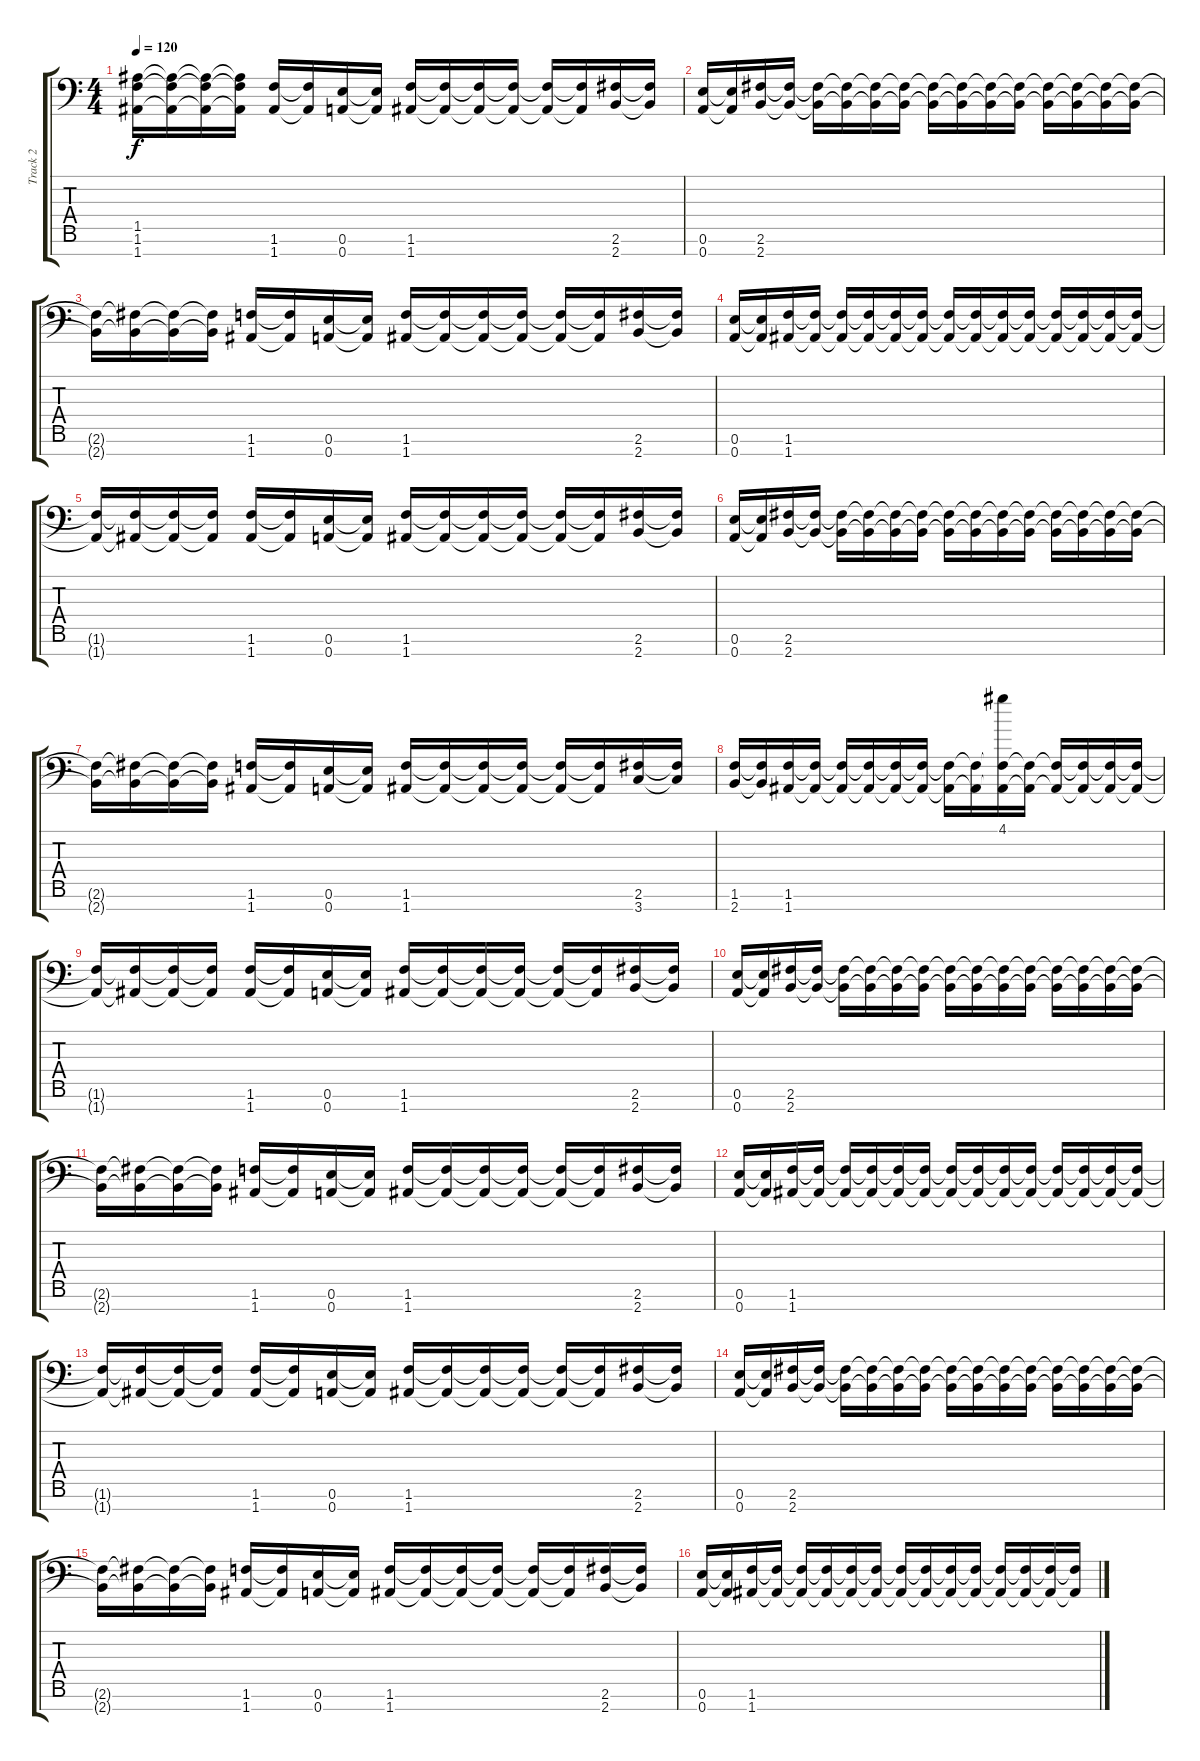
\track ("Track 2" "Track 2") {instrument distortionguitar}
\staff {score tabs}
\tuning (E4 B3 G3 D3 A2 E2 A1) {hide}
\ts (4 4)
\tempo 120
\clef f4
\ks c
(1.5{t} 1.6{t} 1.7{t}).16{dy f} (1.5{t} 1.6{t} 1.7{t}).16 (1.5{t} 1.6{t} 1.7{t}).16 (1.5{t} 1.6{t} 1.7{t}).16 (1.6 1.7).16 (1.6{t} 1.7{t}).16 (0.6 0.7).16 (0.6{t} 0.7{t}).16 (1.6 1.7).16 (1.6{t} 1.7{t}).16 (1.6{t} 1.7{t}).16 (1.6{t} 1.7{t}).16 (1.6{t} 1.7{t}).16 (1.6{t} 1.7{t}).16 (2.6 2.7).16 (2.6{t} 2.7{t}).16 |
(0.6 0.7).16 (0.6{t} 0.7{t}).16 (2.6 2.7).16 (2.6{t} 2.7{t}).16 (2.6{t} 2.7{t}).16 (2.6{t} 2.7{t}).16 (2.6{t} 2.7{t}).16 (2.6{t} 2.7{t}).16 (2.6{t} 2.7{t}).16 (2.6{t} 2.7{t}).16 (2.6{t} 2.7{t}).16 (2.6{t} 2.7{t}).16 (2.6{t} 2.7{t}).16 (2.6{t} 2.7{t}).16 (2.6{t} 2.7{t}).16 (2.6{t} 2.7{t}).16 |
(2.6{t} 2.7{t}).16 (2.6{t} 2.7{t}).16 (2.6{t} 2.7{t}).16 (2.6{t} 2.7{t}).16 (1.6 1.7).16 (1.6{t} 1.7{t}).16 (0.6 0.7).16 (0.6{t} 0.7{t}).16 (1.6 1.7).16 (1.6{t} 1.7{t}).16 (1.6{t} 1.7{t}).16 (1.6{t} 1.7{t}).16 (1.6{t} 1.7{t}).16 (1.6{t} 1.7{t}).16 (2.6 2.7).16 (2.6{t} 2.7{t}).16 |
(0.6 0.7).16 (0.6{t} 0.7{t}).16 (1.6 1.7).16 (1.6{t} 1.7{t}).16 (1.6{t} 1.7{t}).16 (1.6{t} 1.7{t}).16 (1.6{t} 1.7{t}).16 (1.6{t} 1.7{t}).16 (1.6{t} 1.7{t}).16 (1.6{t} 1.7{t}).16 (1.6{t} 1.7{t}).16 (1.6{t} 1.7{t}).16 (1.6{t} 1.7{t}).16 (1.6{t} 1.7{t}).16 (1.6{t} 1.7{t}).16 (1.6{t} 1.7{t}).16 |
(1.6{t} 1.7{t}).16 (1.6{t} 1.7{t}).16 (1.6{t} 1.7{t}).16 (1.6{t} 1.7{t}).16 (1.6 1.7).16 (1.6{t} 1.7{t}).16 (0.6 0.7).16 (0.6{t} 0.7{t}).16 (1.6 1.7).16 (1.6{t} 1.7{t}).16 (1.6{t} 1.7{t}).16 (1.6{t} 1.7{t}).16 (1.6{t} 1.7{t}).16 (1.6{t} 1.7{t}).16 (2.6 2.7).16 (2.6{t} 2.7{t}).16 |
(0.6 0.7).16 (0.6{t} 0.7{t}).16 (2.6 2.7).16 (2.6{t} 2.7{t}).16 (2.6{t} 2.7{t}).16 (2.6{t} 2.7{t}).16 (2.6{t} 2.7{t}).16 (2.6{t} 2.7{t}).16 (2.6{t} 2.7{t}).16 (2.6{t} 2.7{t}).16 (2.6{t} 2.7{t}).16 (2.6{t} 2.7{t}).16 (2.6{t} 2.7{t}).16 (2.6{t} 2.7{t}).16 (2.6{t} 2.7{t}).16 (2.6{t} 2.7{t}).16 |
(2.6{t} 2.7{t}).16 (2.6{t} 2.7{t}).16 (2.6{t} 2.7{t}).16 (2.6{t} 2.7{t}).16 (1.6 1.7).16 (1.6{t} 1.7{t}).16 (0.6 0.7).16 (0.6{t} 0.7{t}).16 (1.6 1.7).16 (1.6{t} 1.7{t}).16 (1.6{t} 1.7{t}).16 (1.6{t} 1.7{t}).16 (1.6{t} 1.7{t}).16 (1.6{t} 1.7{t}).16 (2.6 3.7).16 (2.6{t} 3.7{t}).16 |
(1.6 2.7).16 (1.6{t} 2.7{t}).16 (1.6 1.7).16 (1.6{t} 1.7{t}).16 (1.6{t} 1.7{t}).16 (1.6{t} 1.7{t}).16 (1.6{t} 1.7{t}).16 (1.6{t} 1.7{t}).16 (1.6{t} 1.7{t}).16 (1.6{t} 1.7{t}).16 (4.1 1.6{t} 1.7{t}).16 (1.6{t} 1.7{t}).16 (1.6{t} 1.7{t}).16 (1.6{t} 1.7{t}).16 (1.6{t} 1.7{t}).16 (1.6{t} 1.7{t}).16 |
(1.6{t} 1.7{t}).16 (1.6{t} 1.7{t}).16 (1.6{t} 1.7{t}).16 (1.6{t} 1.7{t}).16 (1.6 1.7).16 (1.6{t} 1.7{t}).16 (0.6 0.7).16 (0.6{t} 0.7{t}).16 (1.6 1.7).16 (1.6{t} 1.7{t}).16 (1.6{t} 1.7{t}).16 (1.6{t} 1.7{t}).16 (1.6{t} 1.7{t}).16 (1.6{t} 1.7{t}).16 (2.6 2.7).16 (2.6{t} 2.7{t}).16 |
(0.6 0.7).16 (0.6{t} 0.7{t}).16 (2.6 2.7).16 (2.6{t} 2.7{t}).16 (2.6{t} 2.7{t}).16 (2.6{t} 2.7{t}).16 (2.6{t} 2.7{t}).16 (2.6{t} 2.7{t}).16 (2.6{t} 2.7{t}).16 (2.6{t} 2.7{t}).16 (2.6{t} 2.7{t}).16 (2.6{t} 2.7{t}).16 (2.6{t} 2.7{t}).16 (2.6{t} 2.7{t}).16 (2.6{t} 2.7{t}).16 (2.6{t} 2.7{t}).16 |
(2.6{t} 2.7{t}).16 (2.6{t} 2.7{t}).16 (2.6{t} 2.7{t}).16 (2.6{t} 2.7{t}).16 (1.6 1.7).16 (1.6{t} 1.7{t}).16 (0.6 0.7).16 (0.6{t} 0.7{t}).16 (1.6 1.7).16 (1.6{t} 1.7{t}).16 (1.6{t} 1.7{t}).16 (1.6{t} 1.7{t}).16 (1.6{t} 1.7{t}).16 (1.6{t} 1.7{t}).16 (2.6 2.7).16 (2.6{t} 2.7{t}).16 |
(0.6 0.7).16 (0.6{t} 0.7{t}).16 (1.6 1.7).16 (1.6{t} 1.7{t}).16 (1.6{t} 1.7{t}).16 (1.6{t} 1.7{t}).16 (1.6{t} 1.7{t}).16 (1.6{t} 1.7{t}).16 (1.6{t} 1.7{t}).16 (1.6{t} 1.7{t}).16 (1.6{t} 1.7{t}).16 (1.6{t} 1.7{t}).16 (1.6{t} 1.7{t}).16 (1.6{t} 1.7{t}).16 (1.6{t} 1.7{t}).16 (1.6{t} 1.7{t}).16 |
(1.6{t} 1.7{t}).16 (1.6{t} 1.7{t}).16 (1.6{t} 1.7{t}).16 (1.6{t} 1.7{t}).16 (1.6 1.7).16 (1.6{t} 1.7{t}).16 (0.6 0.7).16 (0.6{t} 0.7{t}).16 (1.6 1.7).16 (1.6{t} 1.7{t}).16 (1.6{t} 1.7{t}).16 (1.6{t} 1.7{t}).16 (1.6{t} 1.7{t}).16 (1.6{t} 1.7{t}).16 (2.6 2.7).16 (2.6{t} 2.7{t}).16 |
(0.6 0.7).16 (0.6{t} 0.7{t}).16 (2.6 2.7).16 (2.6{t} 2.7{t}).16 (2.6{t} 2.7{t}).16 (2.6{t} 2.7{t}).16 (2.6{t} 2.7{t}).16 (2.6{t} 2.7{t}).16 (2.6{t} 2.7{t}).16 (2.6{t} 2.7{t}).16 (2.6{t} 2.7{t}).16 (2.6{t} 2.7{t}).16 (2.6{t} 2.7{t}).16 (2.6{t} 2.7{t}).16 (2.6{t} 2.7{t}).16 (2.6{t} 2.7{t}).16 |
(2.6{t} 2.7{t}).16 (2.6{t} 2.7{t}).16 (2.6{t} 2.7{t}).16 (2.6{t} 2.7{t}).16 (1.6 1.7).16 (1.6{t} 1.7{t}).16 (0.6 0.7).16 (0.6{t} 0.7{t}).16 (1.6 1.7).16 (1.6{t} 1.7{t}).16 (1.6{t} 1.7{t}).16 (1.6{t} 1.7{t}).16 (1.6{t} 1.7{t}).16 (1.6{t} 1.7{t}).16 (2.6 2.7).16 (2.6{t} 2.7{t}).16 |
(0.6 0.7).16 (0.6{t} 0.7{t}).16 (1.6 1.7).16 (1.6{t} 1.7{t}).16 (1.6{t} 1.7{t}).16 (1.6{t} 1.7{t}).16 (1.6{t} 1.7{t}).16 (1.6{t} 1.7{t}).16 (1.6{t} 1.7{t}).16 (1.6{t} 1.7{t}).16 (1.6{t} 1.7{t}).16 (1.6{t} 1.7{t}).16 (1.6{t} 1.7{t}).16 (1.6{t} 1.7{t}).16 (1.6{t} 1.7{t}).16 (1.6{t} 1.7{t}).16
